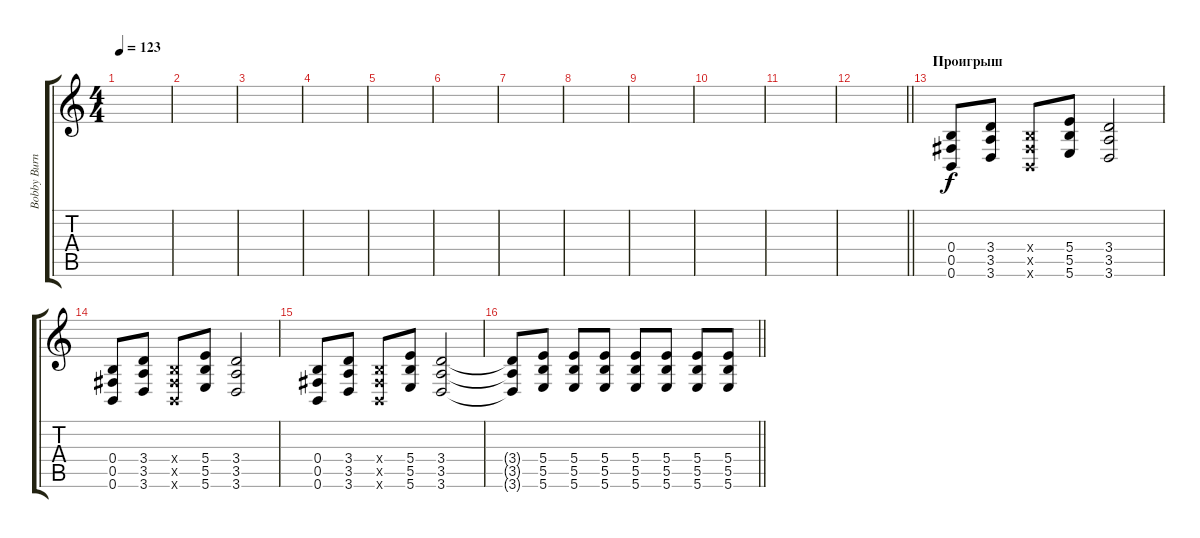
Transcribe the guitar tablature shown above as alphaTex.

\track ("Bobby Burns" "Bobby Burn") {instrument distortionguitar}
\staff {score tabs}
\tuning (Db4 Ab3 E3 B2 Gb2 B1) {hide}
\ts (4 4)
\tempo 123
\clef g2
\ks c
|
|
|
|
|
|
|
|
|
|
|
\barLineRight lightlight
|
\section ("" "Проигрыш")
(0.4 0.5 0.6).8 (3.4 3.5 3.6).8 (0.4{x} 0.5{x} 0.6{x}).8 (5.4 5.5 5.6).8 (3.4 3.5 3.6).2 |
(0.4 0.5 0.6).8 (3.4 3.5 3.6).8 (0.4{x} 0.5{x} 0.6{x}).8 (5.4 5.5 5.6).8 (3.4 3.5 3.6).2 |
(0.4 0.5 0.6).8 (3.4 3.5 3.6).8 (0.4{x} 0.5{x} 0.6{x}).8 (5.4 5.5 5.6).8 (3.4 3.5 3.6).2 |
\barLineRight lightlight
(3.4{t} 3.5{t} 3.6{t}).8 (5.4 5.5 5.6).8 (5.4 5.5 5.6).8 (5.4 5.5 5.6).8 (5.4 5.5 5.6).8 (5.4 5.5 5.6).8 (5.4 5.5 5.6).8 (5.4 5.5 5.6).8
